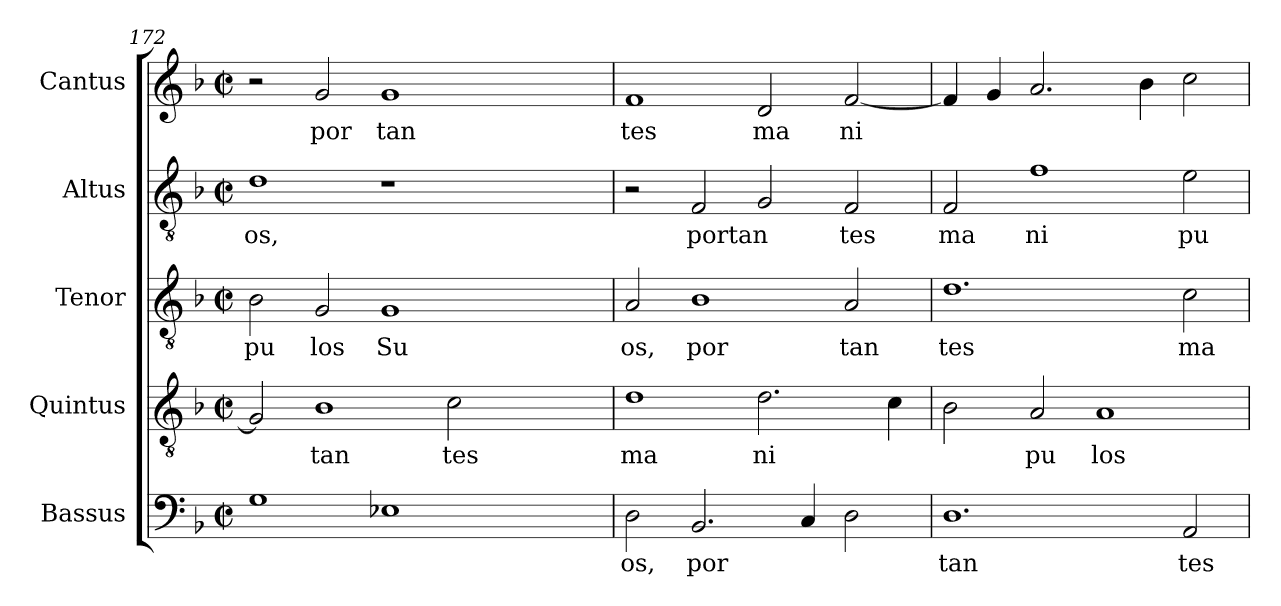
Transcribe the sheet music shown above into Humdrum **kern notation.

**kern	**text	**kern	**text	**kern	**text	**kern	**text	**kern	**text
*part5	*part5	*part4	*part4	*part3	*part3	*part2	*part2	*part1	*part1
*staff5	*staff5	*staff4	*staff4	*staff3	*staff3	*staff2	*staff2	*staff1	*staff1
*I"Bassus	*	*I"Quintus	*	*I"Tenor	*	*I"Altus	*	*I"Cantus	*
*clefF4	*	*clefGv2	*	*clefGv2	*	*clefGv2	*	*clefG2	*
*k[b-]	*	*k[b-]	*	*k[b-]	*	*k[b-]	*	*k[b-]	*
*F:	*	*F:	*	*F:	*	*F:	*	*F:	*
*M2/2	*	*M2/2	*	*M2/2	*	*M2/2	*	*M2/2	*
*met(c|)	*	*met(c|)	*	*met(c|)	*	*met(c|)	*	*met(c|)	*
=172	=172	=172	=172	=172	=172	=172	=172	=172	=172
!	!	!	!	!	!LO:LY:b:cj	!	!LO:LY:b:cj	!	!
1G	.	2G/]	.	2B-\	pu	1d	-os,	2r	.
!	!	!	!LO:LY:b:cj	!	!LO:LY:b:cj	!	!	!	!LO:LY:b:cj
.	.	1B-	tan	2G/	los	.	.	2g/	por
!	!	!	!	!	!LO:LY:b:cj	!LO:N:vis=1	!	!	!LO:LY:b:cj
1E-X	.	.	.	1G	Su	0r	.	1g	tan
!	!	!	!LO:LY:b:cj	!	!	!	!	!	!
.	.	2c\	tes	.	.	.	.	.	.
1ryy	.	1ryy	.	1ryy	.	.	.	1ryy	.
=173	=173	=173	=173	=173	=173	=173	=173	=173	=173
!	!LO:LY:b:cj	!	!LO:LY:b:cj	!	!LO:LY:b:cj	!	!	!	!LO:LY:b:cj
2D\	-os,	1d	ma	2A/	os,	2r	.	1f	tes
!	!LO:LY:b	!	!	!	!LO:LY:b:cj	!	!LO:LY:b	!	!
2.BB-/	por	.	.	1B-	por	2F/	portan	.	.
!	!	!	!LO:LY:b:cj	!	!	!	!	!	!LO:LY:b:cj
.	.	2.d\	ni	.	.	2G/	.	2d/	ma
4C/	.	.	.	.	.	.	.	.	.
!	!	!	!	!	!LO:LY:b:cj	!	!LO:LY:b:cj	!	!LO:LY:b:cj
2D\	.	.	.	2A/	tan	2F/	tes	[<2f/	ni
.	.	4c\	.	.	.	.	.	.	.
=174	=174	=174	=174	=174	=174	=174	=174	=174	=174
!	!LO:LY:b:cj	!	!	!	!LO:LY:b:cj	!	!LO:LY:b:cj	!	!
1.D	tan	2B-\	.	1.d	tes	2F/	ma	4f/]	.
.	.	.	.	.	.	.	.	4g/	.
!	!	!	!LO:LY:b:cj	!	!	!	!LO:LY:b:cj	!	!
.	.	2A/	pu	.	.	1f	ni	2.a/	.
!	!	!	!LO:LY:b:cj	!	!	!	!	!	!
.	.	1A	los	.	.	.	.	.	.
.	.	.	.	.	.	.	.	4b-\	.
!	!LO:LY:b:cj	!	!	!	!LO:LY:b:cj	!	!LO:LY:b:cj	!	!
2AA/	tes	.	.	2c\	ma	2e\	pu	2cc\	.
=	=	=	=	=	=	=	=	=	=
*-	*-	*-	*-	*-	*-	*-	*-	*-	*-
